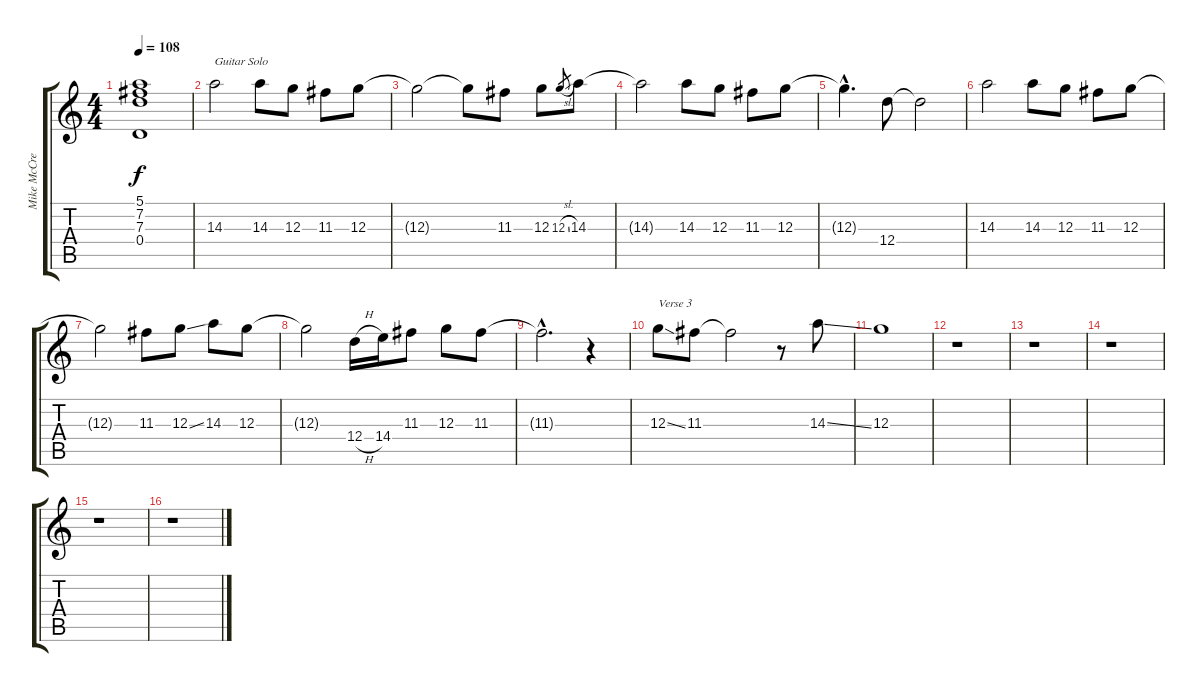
\track ("Mike McCready" "Mike McCre") {instrument overdrivenguitar}
\staff {score tabs}
\tuning (E4 B3 G3 D3 A2 E2) {hide}
\ts (4 4)
\tempo 108
\clef g2
\ks c
(5.1{t} 7.2{t} 7.3{t} 0.4{t}).1{dy f} |
14.3.2{txt "Guitar Solo"} 14.3.8 12.3.8 11.3.8 12.3.8 |
12.3{t}.2 12.3{t}.8 11.3.8 12.3.8 12.3{sl}.8{gr} 14.3.8 |
14.3{t}.2 14.3.8 12.3.8 11.3.8 12.3.8 |
12.3{hac t}.4{d} 12.4.8 12.4{t}.2 |
14.3.2 14.3.8 12.3.8 11.3.8 12.3.8 |
12.3{t}.2 11.3.8 12.3{ss}.8 14.3.8 12.3.8 |
12.3{t}.2 12.4{h}.16 14.4.16 11.3.8 12.3.8 11.3.8 |
11.3{hac t}.2{d} r.4 |
12.3{ss}.8{txt "Verse 3"} 11.3.8 11.3{t}.2 r.8 14.3{ss}.8 |
12.3.1 |
r.1 |
r.1 |
r.1 |
r.1 |
r.1
